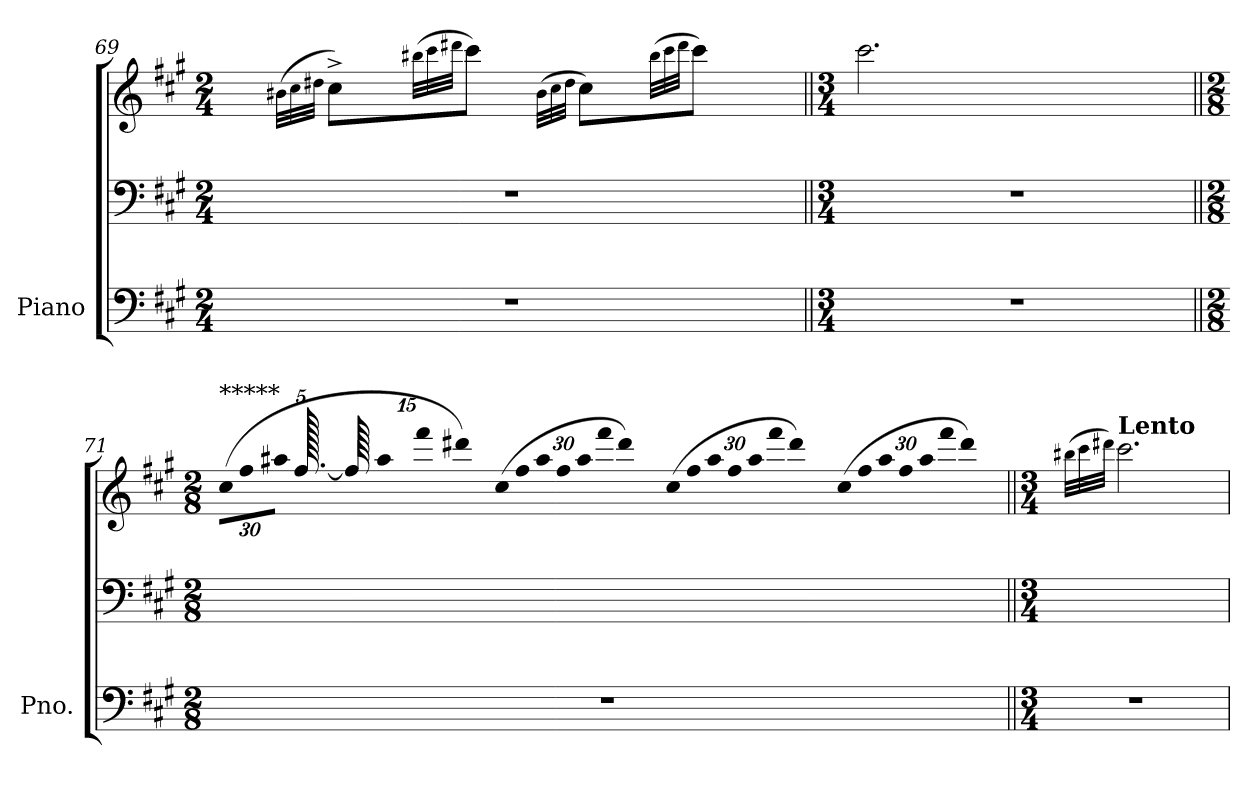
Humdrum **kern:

**kern	**kern	**kern
*part1	*part1	*part1
*staff3	*staff2	*staff1
*I"Piano	*	*
*I'Pno.	*	*
*clefF4	*clefF4	*clefG2
*k[f#c#g#]	*k[f#c#g#]	*k[f#c#g#]
*M2/4	*M2/4	*M2/4
=69	=69	=69
.	.	(>32qb#X\LLL
.	.	32qcc#\
.	.	32qdd#X\JJJ
2r	2r	8cc#^\L)
.	.	(>32qbb#X\LLL
.	.	32qccc#\
.	.	32qddd#X\JJJ
.	.	8ccc#\J)
.	.	(>32qb#\LLL
.	.	32qcc#\
.	.	32qdd#\JJJ
.	.	8cc#\L)
.	.	(>32qbb#\LLL
.	.	32qccc#\
.	.	32qddd#\JJJ
.	.	8ccc#\J)
=70||	=70||	=70||
*M3/4	*M3/4	*M3/4
2.r	2.r	2.ccc#\
!!LO:LB:g=z
=71||	=71||	=71||
*M2/8	*M2/8	*M2/8
*	*	*Xbrackettup
!	!	!LO:TX:a:t=*****
!	!	!LO:N:vis=256%9
4r	4C#/yy	(1920%17cc#\LLLL
!	!	!LO:N:vis=256%9
.	.	1920%17ff#\
!	!	!LO:N:vis=256%9
.	.	1920%17aa#X\JJJJ
.	.	[320.ff#/LLLL
.	.	240ff#/LLLL]
!	!	!LO:N:vis=256%9
.	.	1920%17aa#/
!	!	!LO:N:vis=256%9
.	.	1920%17fff#/
!	!	!LO:N:vis=256%9
.	.	1920%17ddd#X/JJJJ)
.	.	1920ryy
!	!	!LO:N:vis=256%9
.	.	(1920%17cc#\LLLL
!	!	!LO:N:vis=256%9
.	.	1920%17ff#\
!	!	!LO:N:vis=256%9
.	.	1920%17aa#\JJJJ
!	!	!LO:N:vis=256%9
.	.	1920%17ff#/LLLL
!	!	!LO:N:vis=256%9
.	.	1920%17aa#/
!	!	!LO:N:vis=256%9
.	.	1920%17fff#/
!	!	!LO:N:vis=256%9
.	.	1920%17ddd#/JJJJ)
.	.	1920ryy
!	!	!LO:N:vis=256%9
.	.	(1920%17cc#\LLLL
!	!	!LO:N:vis=256%9
.	.	1920%17ff#\
!	!	!LO:N:vis=256%9
.	.	1920%17aa#\JJJJ
!	!	!LO:N:vis=256%9
.	.	1920%17ff#/LLLL
!	!	!LO:N:vis=256%9
.	.	1920%17aa#/
!	!	!LO:N:vis=256%9
.	.	1920%17fff#/
!	!	!LO:N:vis=256%9
.	.	1920%17ddd#/JJJJ)
.	.	1920ryy
!	!	!LO:N:vis=256%9
.	.	(1920%17cc#\LLLL
!	!	!LO:N:vis=256%9
.	.	1920%17ff#\
!	!	!LO:N:vis=256%9
.	.	1920%17aa#\JJJJ
!	!	!LO:N:vis=256%9
.	.	1920%17ff#/LLLL
!	!	!LO:N:vis=256%9
.	.	1920%17aa#/
!	!	!LO:N:vis=256%9
.	.	1920%17fff#/
!	!	!LO:N:vis=256%9
.	.	1920%17ddd#/JJJJ)
.	.	1920ryy
=72||	=72||	=72||
*M3/4	*M3/4	*M3/4
.	.	(>32qbb#X\LLL
.	.	32qccc#\
.	.	32qddd#X\JJJ)
!	!	!LO:TX:a:B:t=Lento
2.r	2.ryy	2.ccc#\
=	=	=
*-	*-	*-
